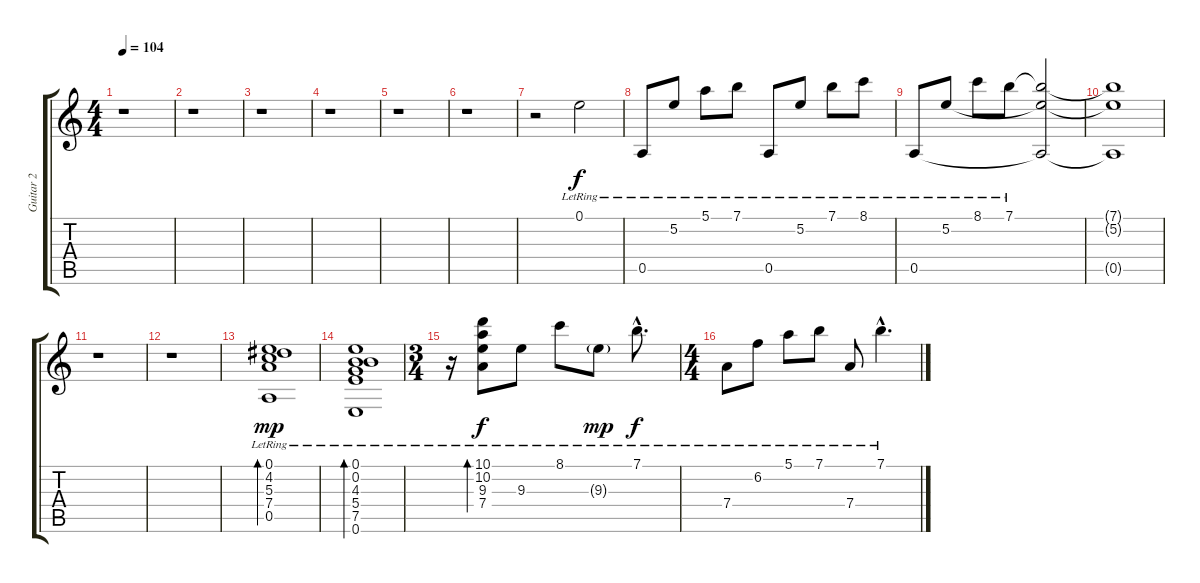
\track ("Guitar 2" "Guitar 2") {instrument acousticguitarnylon}
\staff {score tabs}
\tuning (E4 B3 G3 D3 A2 E2) {hide}
\ts (4 4)
\tempo 104
\clef g2
\ks c
r.1{dy f instrument acousticguitarnylon} |
r.1 |
r.1 |
r.1 |
r.1 |
r.1 |
r.2 0.1{lr}.2 |
0.5{lr}.8 5.2{lr}.8 5.1{lr}.8 7.1{lr}.8 0.5{lr}.8 5.2{lr}.8 7.1{lr}.8 8.1{lr}.8 |
0.5{lr}.8 5.2{lr}.8 8.1{lr}.8 7.1{lr}.8 (7.1{t} 5.2{t} 0.5{t}).2 |
(7.1{t} 5.2{t} 0.5{t}).1 |
r.1 |
r.1 |
(0.1{lr} 4.2{lr} 5.3{lr} 7.4{lr} 0.5{lr}).1{bd 240 dy mp} |
(0.1{lr} 0.2{lr} 4.3{lr} 5.4{lr} 7.5{lr} 0.6{lr}).1{bd 240} |
\ts (3 4)
r.16 (10.1{lr} 10.2{lr} 9.3{lr} 7.4{lr}).8{bd 240 dy f} 9.3{lr}.8 8.1{lr}.8 9.3{g lr}.8{dy mp} 7.1{hac lr}.8{d dy f} |
\ts (4 4)
7.4{lr}.8 6.2{lr}.8 5.1{lr}.8 7.1{lr}.8 7.4{lr}.8 7.1{hac lr}.4{d}
